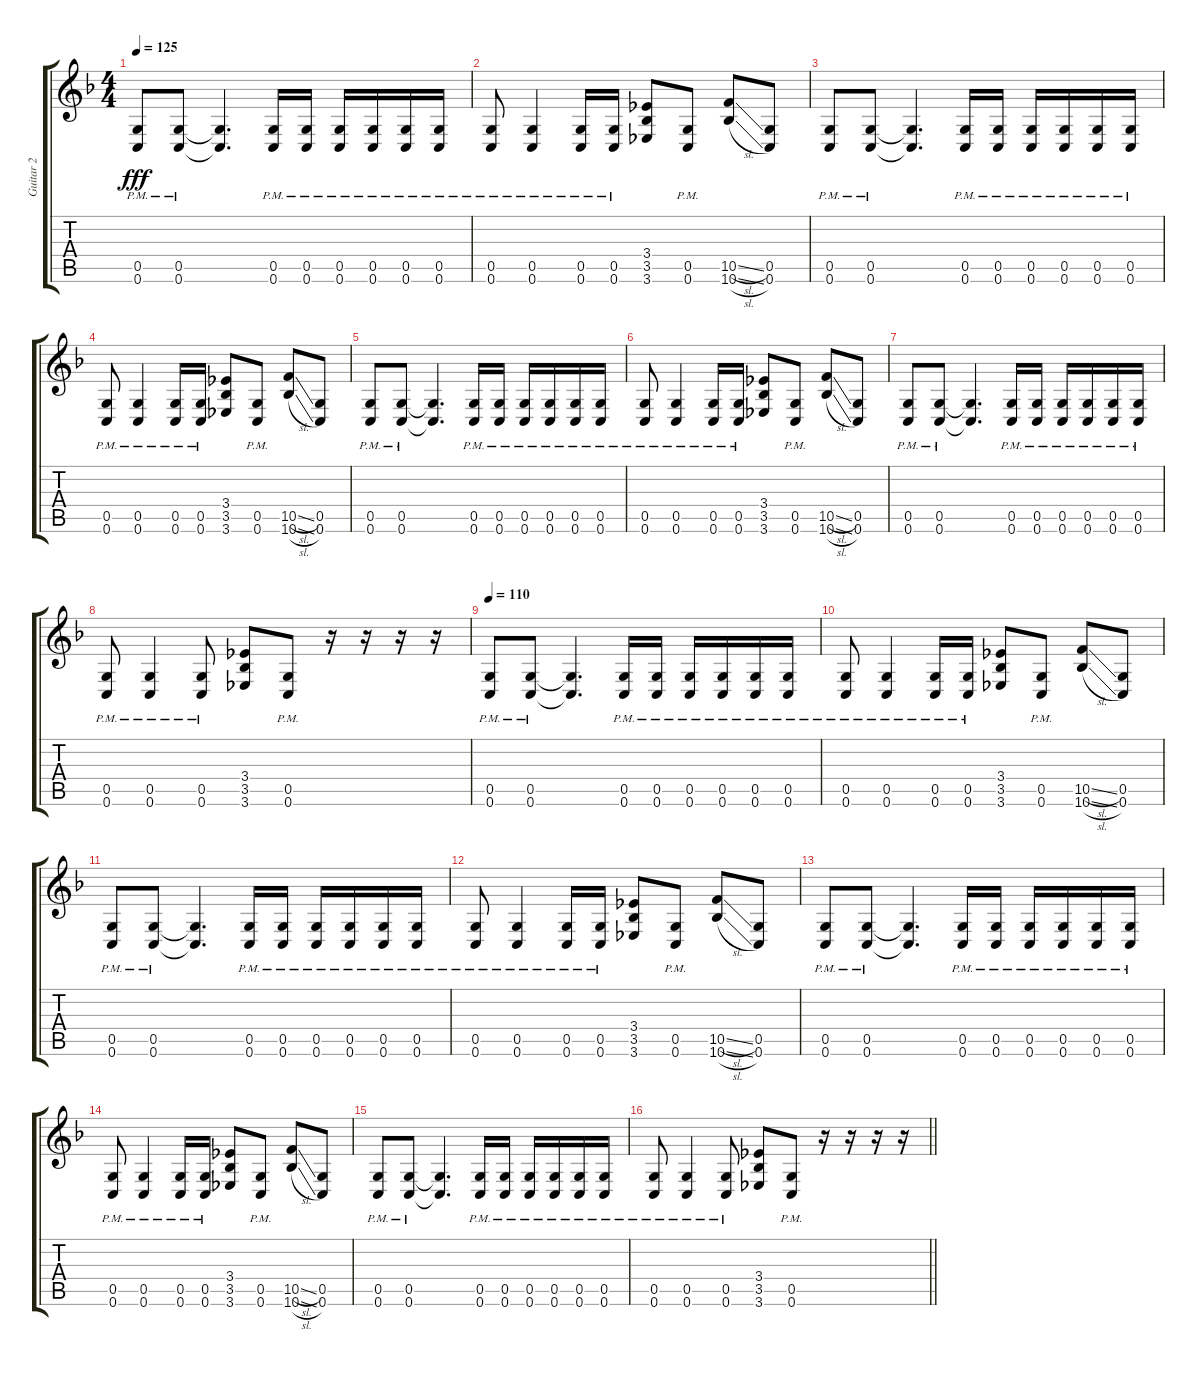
\track ("Guitar 2" "Guitar 2") {instrument distortionguitar}
\staff {score tabs}
\tuning (D4 A3 F3 C3 G2 C2) {hide}
\ts (4 4)
\tempo 125
\clef g2
\ks f
(0.5{pm} 0.6{pm}).8{dy fff} (0.5{pm} 0.6{pm}).8 (0.5{t} 0.6{t}).4{d} (0.5{pm} 0.6{pm}).16 (0.5{pm} 0.6{pm}).16 (0.5{pm} 0.6{pm}).16 (0.5{pm} 0.6{pm}).16 (0.5{pm} 0.6{pm}).16 (0.5{pm} 0.6{pm}).16 |
(0.5{pm} 0.6{pm}).8 (0.5{pm} 0.6{pm}).4 (0.5{pm} 0.6{pm}).16 (0.5{pm} 0.6{pm}).16 (3.4 3.5 3.6).8 (0.5{pm} 0.6{pm}).8 (10.5{sl} 10.6{sl}).8 (0.5 0.6).8 |
(0.5{pm} 0.6{pm}).8 (0.5{pm} 0.6{pm}).8 (0.5{t} 0.6{t}).4{d} (0.5{pm} 0.6{pm}).16 (0.5{pm} 0.6{pm}).16 (0.5{pm} 0.6{pm}).16 (0.5{pm} 0.6{pm}).16 (0.5{pm} 0.6{pm}).16 (0.5{pm} 0.6{pm}).16 |
(0.5{pm} 0.6{pm}).8 (0.5{pm} 0.6{pm}).4 (0.5{pm} 0.6{pm}).16 (0.5{pm} 0.6{pm}).16 (3.4 3.5 3.6).8 (0.5{pm} 0.6{pm}).8 (10.5{sl} 10.6{sl}).8 (0.5 0.6).8 |
(0.5{pm} 0.6{pm}).8 (0.5{pm} 0.6{pm}).8 (0.5{t} 0.6{t}).4{d} (0.5{pm} 0.6{pm}).16 (0.5{pm} 0.6{pm}).16 (0.5{pm} 0.6{pm}).16 (0.5{pm} 0.6{pm}).16 (0.5{pm} 0.6{pm}).16 (0.5{pm} 0.6{pm}).16 |
(0.5{pm} 0.6{pm}).8 (0.5{pm} 0.6{pm}).4 (0.5{pm} 0.6{pm}).16 (0.5{pm} 0.6{pm}).16 (3.4 3.5 3.6).8 (0.5{pm} 0.6{pm}).8 (10.5{sl} 10.6{sl}).8 (0.5 0.6).8 |
(0.5{pm} 0.6{pm}).8 (0.5{pm} 0.6{pm}).8 (0.5{t} 0.6{t}).4{d} (0.5{pm} 0.6{pm}).16 (0.5{pm} 0.6{pm}).16 (0.5{pm} 0.6{pm}).16 (0.5{pm} 0.6{pm}).16 (0.5{pm} 0.6{pm}).16 (0.5{pm} 0.6{pm}).16 |
(0.5{pm} 0.6{pm}).8 (0.5{pm} 0.6{pm}).4 (0.5{pm} 0.6{pm}).8 (3.4 3.5 3.6).8 (0.5{pm} 0.6{pm}).8 r.16 r.16 r.16 r.16 |
\tempo 110
(0.5{pm} 0.6{pm}).8 (0.5{pm} 0.6{pm}).8 (0.5{t} 0.6{t}).4{d} (0.5{pm} 0.6{pm}).16 (0.5{pm} 0.6{pm}).16 (0.5{pm} 0.6{pm}).16 (0.5{pm} 0.6{pm}).16 (0.5{pm} 0.6{pm}).16 (0.5{pm} 0.6{pm}).16 |
(0.5{pm} 0.6{pm}).8 (0.5{pm} 0.6{pm}).4 (0.5{pm} 0.6{pm}).16 (0.5{pm} 0.6{pm}).16 (3.4 3.5 3.6).8 (0.5{pm} 0.6{pm}).8 (10.5{sl} 10.6{sl}).8 (0.5 0.6).8 |
(0.5{pm} 0.6{pm}).8 (0.5{pm} 0.6{pm}).8 (0.5{t} 0.6{t}).4{d} (0.5{pm} 0.6{pm}).16 (0.5{pm} 0.6{pm}).16 (0.5{pm} 0.6{pm}).16 (0.5{pm} 0.6{pm}).16 (0.5{pm} 0.6{pm}).16 (0.5{pm} 0.6{pm}).16 |
(0.5{pm} 0.6{pm}).8 (0.5{pm} 0.6{pm}).4 (0.5{pm} 0.6{pm}).16 (0.5{pm} 0.6{pm}).16 (3.4 3.5 3.6).8 (0.5{pm} 0.6{pm}).8 (10.5{sl} 10.6{sl}).8 (0.5 0.6).8 |
(0.5{pm} 0.6{pm}).8 (0.5{pm} 0.6{pm}).8 (0.5{t} 0.6{t}).4{d} (0.5{pm} 0.6{pm}).16 (0.5{pm} 0.6{pm}).16 (0.5{pm} 0.6{pm}).16 (0.5{pm} 0.6{pm}).16 (0.5{pm} 0.6{pm}).16 (0.5{pm} 0.6{pm}).16 |
(0.5{pm} 0.6{pm}).8 (0.5{pm} 0.6{pm}).4 (0.5{pm} 0.6{pm}).16 (0.5{pm} 0.6{pm}).16 (3.4 3.5 3.6).8 (0.5{pm} 0.6{pm}).8 (10.5{sl} 10.6{sl}).8 (0.5 0.6).8 |
(0.5{pm} 0.6{pm}).8 (0.5{pm} 0.6{pm}).8 (0.5{t} 0.6{t}).4{d} (0.5{pm} 0.6{pm}).16 (0.5{pm} 0.6{pm}).16 (0.5{pm} 0.6{pm}).16 (0.5{pm} 0.6{pm}).16 (0.5{pm} 0.6{pm}).16 (0.5{pm} 0.6{pm}).16 |
\barLineRight lightlight
(0.5{pm} 0.6{pm}).8 (0.5{pm} 0.6{pm}).4 (0.5{pm} 0.6{pm}).8 (3.4 3.5 3.6).8 (0.5{pm} 0.6{pm}).8 r.16 r.16 r.16 r.16
